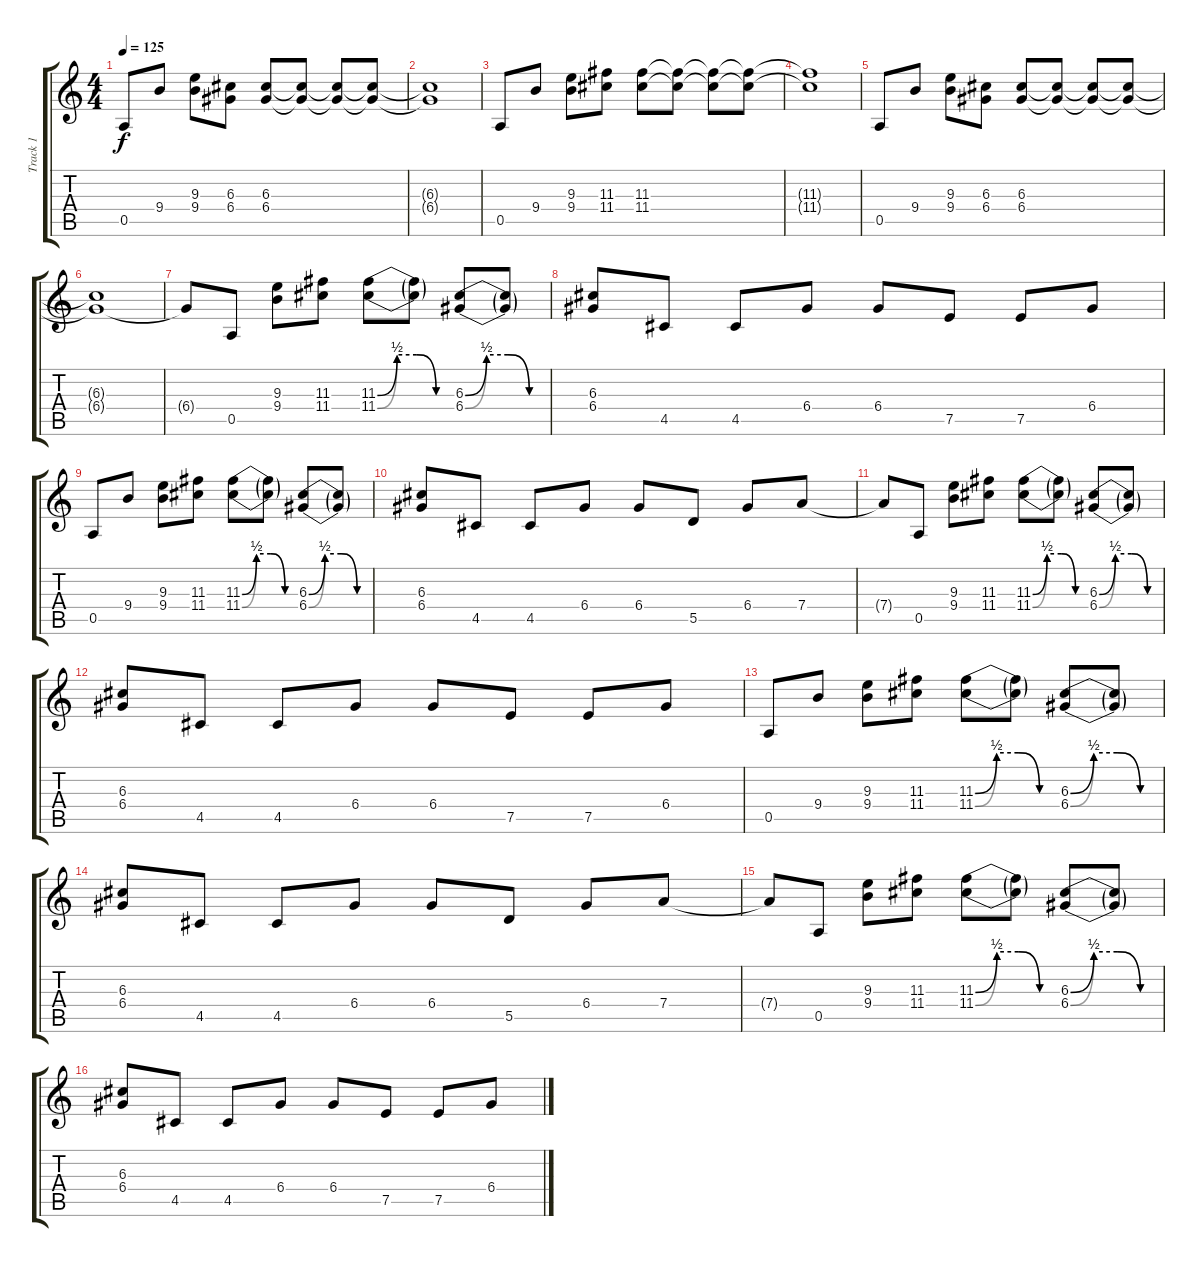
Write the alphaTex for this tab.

\track ("Track 1" "Track 1") {instrument overdrivenguitar}
\staff {score tabs}
\tuning (E4 B3 G3 D3 A2 E2) {hide}
\ts (4 4)
\tempo 125
\clef g2
\ks c
0.5.8{dy f} 9.4.8 (9.3 9.4).8 (6.3 6.4).8 (6.3 6.4).8 (6.3{t} 6.4{t}).8 (6.3{t} 6.4{t}).8 (6.3{t} 6.4{t}).8 |
(6.3{t} 6.4{t}).1 |
0.5.8 9.4.8 (9.3 9.4).8 (11.3 11.4).8 (11.3 11.4).8 (11.3{t} 11.4{t}).8 (11.3{t} 11.4{t}).8 (11.3{t} 11.4{t}).8 |
(11.3{t} 11.4{t}).1 |
0.5.8 9.4.8 (9.3 9.4).8 (6.3 6.4).8 (6.3 6.4).8 (6.3{t} 6.4{t}).8 (6.3{t} 6.4{t}).8 (6.3{t} 6.4{t}).8 |
(6.3{t} 6.4{t}).1 |
6.4{t}.8 0.5.8 (9.3 9.4).8 (11.3 11.4).8 (11.3{be (custom 0 0 15 2 30 2 45 0 60 0)} 11.4{be (custom 0 0 15 2 30 2 45 0 60 0)}).8 (11.3{t} 11.4{t}).8 (6.3{be (custom 0 0 15 2 30 2 45 0 60 0)} 6.4{be (custom 0 0 15 2 30 2 45 0 60 0)}).8 (6.3{t} 6.4{t}).8 |
(6.3 6.4).8 4.5.8 4.5.8 6.4.8 6.4.8 7.5.8 7.5.8 6.4.8 |
0.5.8 9.4.8 (9.3 9.4).8 (11.3 11.4).8 (11.3{be (custom 0 0 15 2 30 2 45 0 60 0)} 11.4{be (custom 0 0 15 2 30 2 45 0 60 0)}).8 (11.3{t} 11.4{t}).8 (6.3{be (custom 0 0 15 2 30 2 45 0 60 0)} 6.4{be (custom 0 0 15 2 30 2 45 0 60 0)}).8 (6.3{t} 6.4{t}).8 |
(6.3 6.4).8 4.5.8 4.5.8 6.4.8 6.4.8 5.5.8 6.4.8 7.4.8 |
7.4{t}.8 0.5.8 (9.3 9.4).8 (11.3 11.4).8 (11.3{be (custom 0 0 15 2 30 2 45 0 60 0)} 11.4{be (custom 0 0 15 2 30 2 45 0 60 0)}).8 (11.3{t} 11.4{t}).8 (6.3{be (custom 0 0 15 2 30 2 45 0 60 0)} 6.4{be (custom 0 0 15 2 30 2 45 0 60 0)}).8 (6.3{t} 6.4{t}).8 |
(6.3 6.4).8 4.5.8 4.5.8 6.4.8 6.4.8 7.5.8 7.5.8 6.4.8 |
0.5.8 9.4.8 (9.3 9.4).8 (11.3 11.4).8 (11.3{be (custom 0 0 15 2 30 2 45 0 60 0)} 11.4{be (custom 0 0 15 2 30 2 45 0 60 0)}).8 (11.3{t} 11.4{t}).8 (6.3{be (custom 0 0 15 2 30 2 45 0 60 0)} 6.4{be (custom 0 0 15 2 30 2 45 0 60 0)}).8 (6.3{t} 6.4{t}).8 |
(6.3 6.4).8 4.5.8 4.5.8 6.4.8 6.4.8 5.5.8 6.4.8 7.4.8 |
7.4{t}.8 0.5.8 (9.3 9.4).8 (11.3 11.4).8 (11.3{be (custom 0 0 15 2 30 2 45 0 60 0)} 11.4{be (custom 0 0 15 2 30 2 45 0 60 0)}).8 (11.3{t} 11.4{t}).8 (6.3{be (custom 0 0 15 2 30 2 45 0 60 0)} 6.4{be (custom 0 0 15 2 30 2 45 0 60 0)}).8 (6.3{t} 6.4{t}).8 |
(6.3 6.4).8 4.5.8 4.5.8 6.4.8 6.4.8 7.5.8 7.5.8 6.4.8
